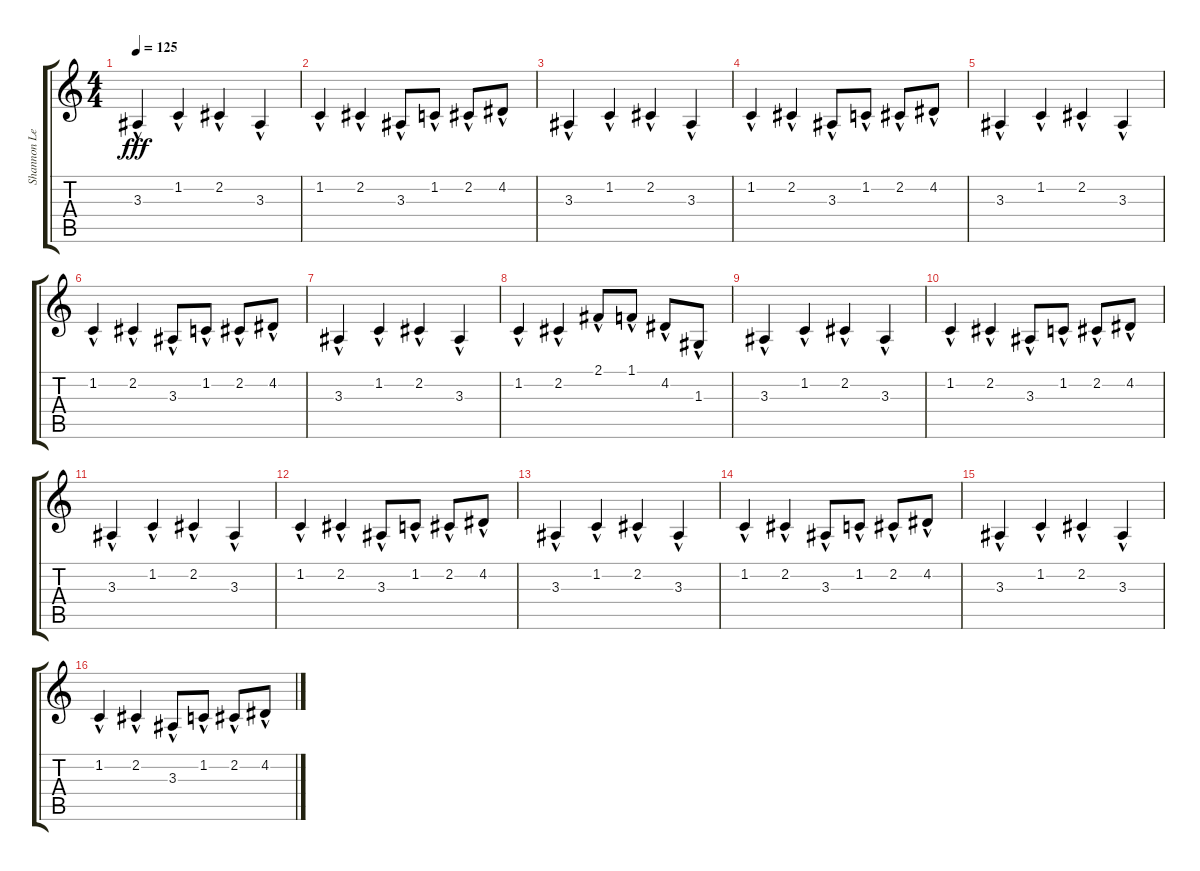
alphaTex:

\track ("Shannon Leto" "Shannon Le") {instrument stringensemble1}
\staff {score tabs}
\tuning (E4 B3 G3 D3 A2 E2) {hide}
\ts (4 4)
\tempo 125
\clef g2
\ks c
3.3{hac}.4{dy fff} 1.2{hac}.4 2.2{hac}.4 3.3{hac}.4 |
1.2{hac}.4 2.2{hac}.4 3.3{hac}.8 1.2{hac}.8 2.2{hac}.8 4.2{hac}.8 |
3.3{hac}.4 1.2{hac}.4 2.2{hac}.4 3.3{hac}.4 |
1.2{hac}.4 2.2{hac}.4 3.3{hac}.8 1.2{hac}.8 2.2{hac}.8 4.2{hac}.8 |
3.3{hac}.4 1.2{hac}.4 2.2{hac}.4 3.3{hac}.4 |
1.2{hac}.4 2.2{hac}.4 3.3{hac}.8 1.2{hac}.8 2.2{hac}.8 4.2{hac}.8 |
3.3{hac}.4 1.2{hac}.4 2.2{hac}.4 3.3{hac}.4 |
1.2{hac}.4 2.2{hac}.4 2.1{hac}.8 1.1{hac}.8 4.2{hac}.8 1.3{hac}.8 |
3.3{hac}.4 1.2{hac}.4 2.2{hac}.4 3.3{hac}.4 |
1.2{hac}.4 2.2{hac}.4 3.3{hac}.8 1.2{hac}.8 2.2{hac}.8 4.2{hac}.8 |
3.3{hac}.4 1.2{hac}.4 2.2{hac}.4 3.3{hac}.4 |
1.2{hac}.4 2.2{hac}.4 3.3{hac}.8 1.2{hac}.8 2.2{hac}.8 4.2{hac}.8 |
3.3{hac}.4 1.2{hac}.4 2.2{hac}.4 3.3{hac}.4 |
1.2{hac}.4 2.2{hac}.4 3.3{hac}.8 1.2{hac}.8 2.2{hac}.8 4.2{hac}.8 |
3.3{hac}.4 1.2{hac}.4 2.2{hac}.4 3.3{hac}.4 |
1.2{hac}.4 2.2{hac}.4 3.3{hac}.8 1.2{hac}.8 2.2{hac}.8 4.2{hac}.8
